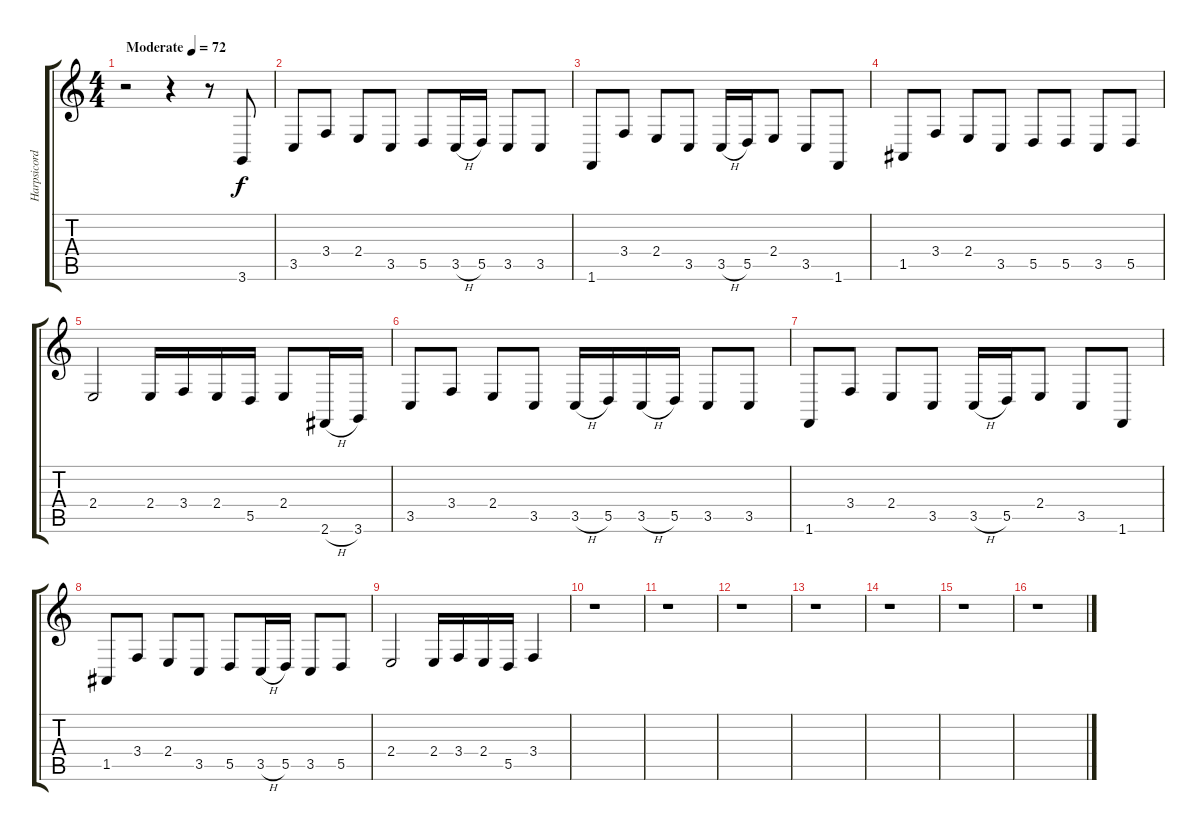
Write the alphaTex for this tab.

\track ("Harpsicord" "Harpsicord") {instrument harpsichord}
\staff {score tabs}
\tuning (E4 B3 G3 D3 A2 E2) {hide}
\ts (4 4)
\tempo (72 "Moderate")
\clef g2
\ks c
r.2{dy f instrument harpsichord} r.4 r.8 3.6.8 |
3.5.8 3.4.8 2.4.8 3.5.8 5.5.8 3.5{h}.16 5.5.16 3.5.8 3.5.8 |
1.6.8 3.4.8 2.4.8 3.5.8 3.5{h}.16 5.5.16 2.4.8 3.5.8 1.6.8 |
1.5.8 3.4.8 2.4.8 3.5.8 5.5.8 5.5.8 3.5.8 5.5.8 |
2.4.2 2.4.16 3.4.16 2.4.16 5.5.16 2.4.8 2.6{h}.16 3.6.16 |
3.5.8 3.4.8 2.4.8 3.5.8 3.5{h}.16 5.5.16 3.5{h}.16 5.5.16 3.5.8 3.5.8 |
1.6.8 3.4.8 2.4.8 3.5.8 3.5{h}.16 5.5.16 2.4.8 3.5.8 1.6.8 |
1.5.8 3.4.8 2.4.8 3.5.8 5.5.8 3.5{h}.16 5.5.16 3.5.8 5.5.8 |
2.4.2 2.4.16 3.4.16 2.4.16 5.5.16 3.4.4 |
r.1 |
r.1 |
r.1 |
r.1 |
r.1 |
r.1 |
r.1
